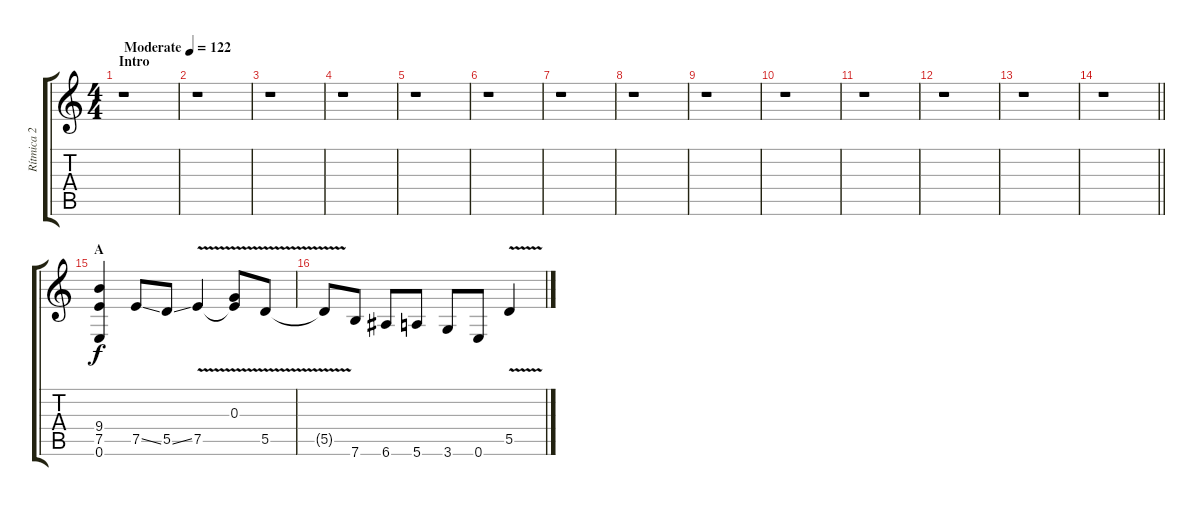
\track ("Rítmica 2" "Rítmica 2") {instrument distortionguitar}
\staff {score tabs}
\tuning (E4 B3 G3 D3 A2 E2) {hide}
\ts (4 4)
\section ("" "Intro")
\tempo (122 "Moderate")
\clef g2
\ks c
r.1{dy f instrument distortionguitar} |
r.1 |
r.1 |
r.1 |
r.1 |
r.1 |
r.1 |
r.1 |
r.1 |
r.1 |
r.1 |
r.1 |
r.1 |
\barLineRight lightlight
r.1 |
\section ("" "A")
(9.4 7.5 0.6).4 7.5{ss}.8 5.5{ss}.8 7.5{v}.4 (0.3 7.5{t}).8 5.5{v}.8 |
5.5{t}.8 7.6.8 6.6.8 5.6.8 3.6.8 0.6.8 5.5{v}.4
